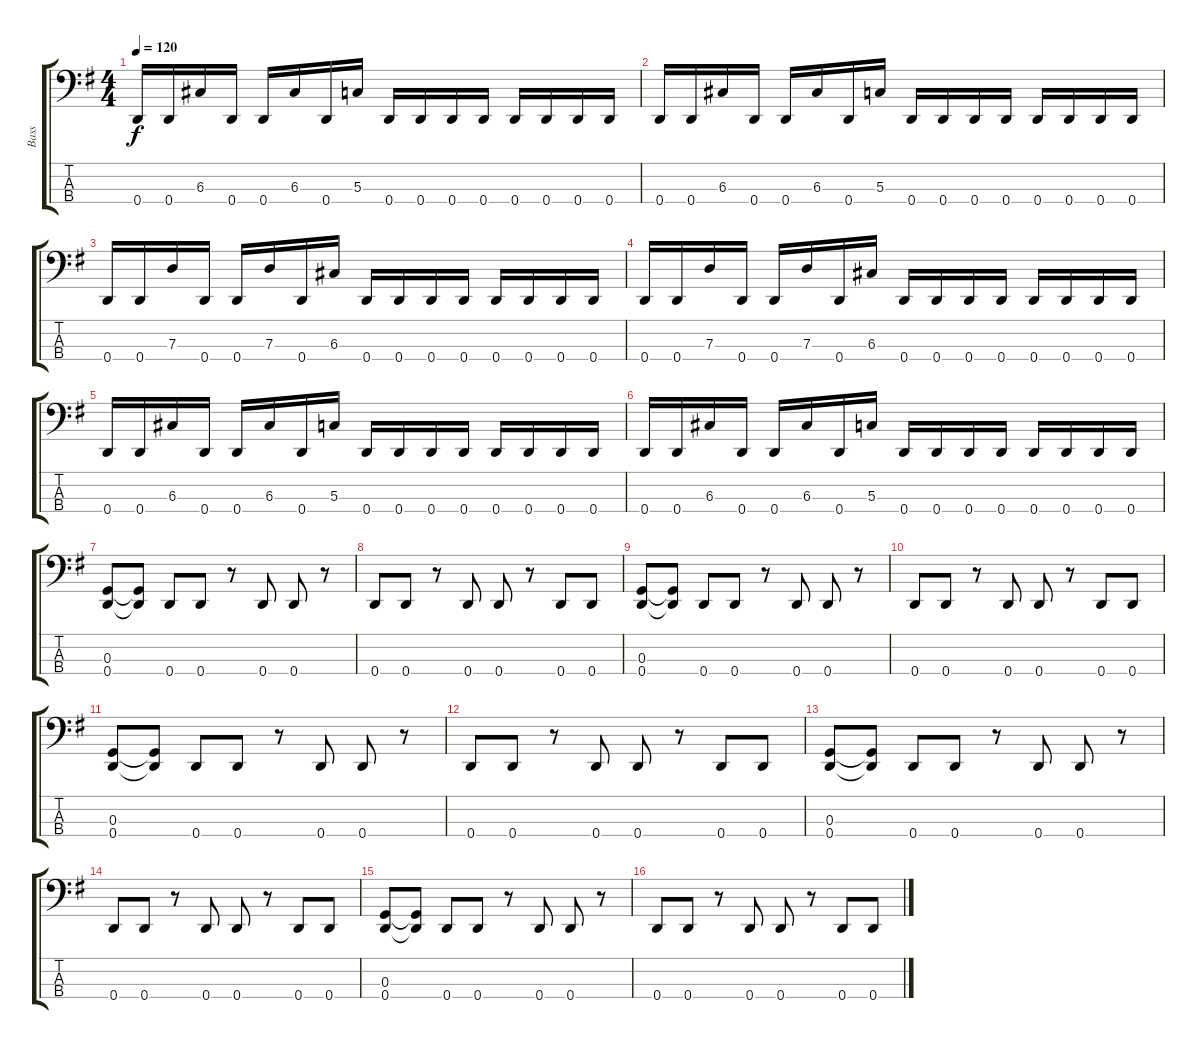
\track ("Bass" "Bass") {instrument electricbasspick}
\staff {score tabs}
\tuning (F2 C2 G1 D1) {hide}
\ts (4 4)
\tempo 120
\clef f4
\ks g
0.4.16{dy f} 0.4.16 6.3.16 0.4.16 0.4.16 6.3.16 0.4.16 5.3.16 0.4.16 0.4.16 0.4.16 0.4.16 0.4.16 0.4.16 0.4.16 0.4.16 |
0.4.16 0.4.16 6.3.16 0.4.16 0.4.16 6.3.16 0.4.16 5.3.16 0.4.16 0.4.16 0.4.16 0.4.16 0.4.16 0.4.16 0.4.16 0.4.16 |
0.4.16 0.4.16 7.3.16 0.4.16 0.4.16 7.3.16 0.4.16 6.3.16 0.4.16 0.4.16 0.4.16 0.4.16 0.4.16 0.4.16 0.4.16 0.4.16 |
0.4.16 0.4.16 7.3.16 0.4.16 0.4.16 7.3.16 0.4.16 6.3.16 0.4.16 0.4.16 0.4.16 0.4.16 0.4.16 0.4.16 0.4.16 0.4.16 |
0.4.16 0.4.16 6.3.16 0.4.16 0.4.16 6.3.16 0.4.16 5.3.16 0.4.16 0.4.16 0.4.16 0.4.16 0.4.16 0.4.16 0.4.16 0.4.16 |
0.4.16 0.4.16 6.3.16 0.4.16 0.4.16 6.3.16 0.4.16 5.3.16 0.4.16 0.4.16 0.4.16 0.4.16 0.4.16 0.4.16 0.4.16 0.4.16 |
(0.3 0.4).8 (0.3{t} 0.4{t}).8 0.4.8 0.4.8 r.8 0.4.8 0.4.8 r.8 |
0.4.8 0.4.8 r.8 0.4.8 0.4.8 r.8 0.4.8 0.4.8 |
(0.3 0.4).8 (0.3{t} 0.4{t}).8 0.4.8 0.4.8 r.8 0.4.8 0.4.8 r.8 |
0.4.8 0.4.8 r.8 0.4.8 0.4.8 r.8 0.4.8 0.4.8 |
(0.3 0.4).8 (0.3{t} 0.4{t}).8 0.4.8 0.4.8 r.8 0.4.8 0.4.8 r.8 |
0.4.8 0.4.8 r.8 0.4.8 0.4.8 r.8 0.4.8 0.4.8 |
(0.3 0.4).8 (0.3{t} 0.4{t}).8 0.4.8 0.4.8 r.8 0.4.8 0.4.8 r.8 |
0.4.8 0.4.8 r.8 0.4.8 0.4.8 r.8 0.4.8 0.4.8 |
(0.3 0.4).8 (0.3{t} 0.4{t}).8 0.4.8 0.4.8 r.8 0.4.8 0.4.8 r.8 |
0.4.8 0.4.8 r.8 0.4.8 0.4.8 r.8 0.4.8 0.4.8
